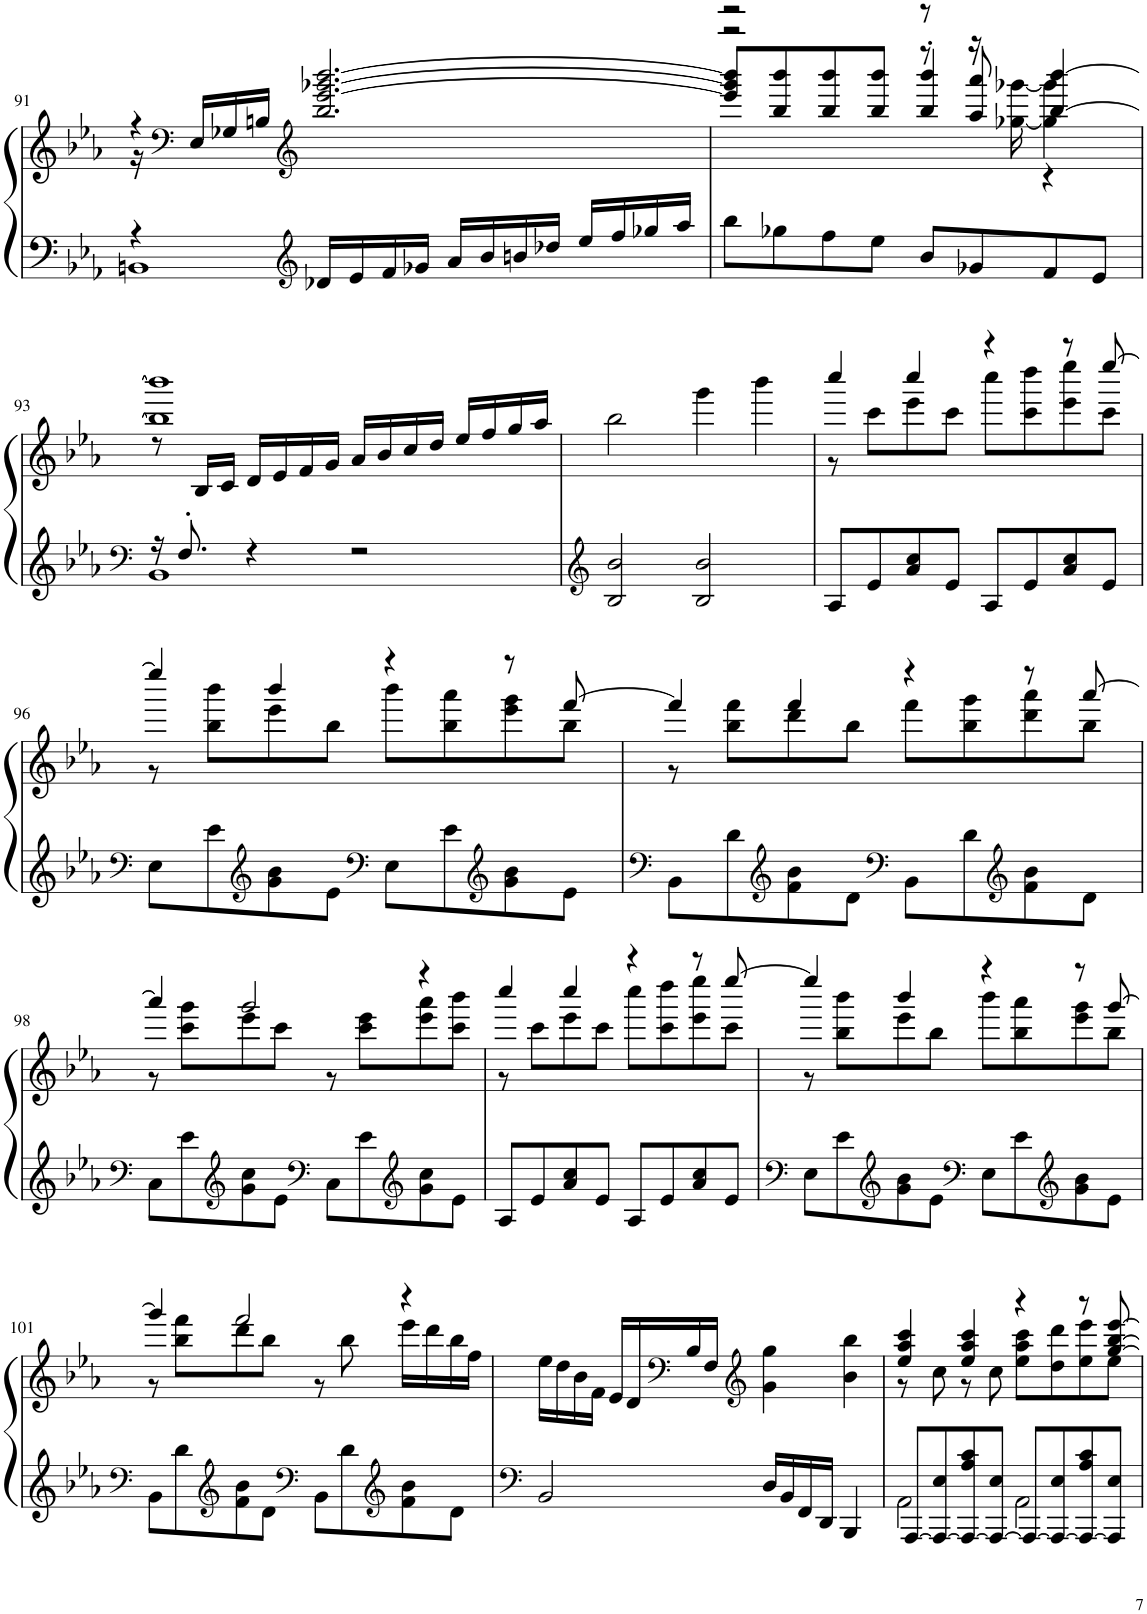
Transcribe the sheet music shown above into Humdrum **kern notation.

**kern	**kern
*part1	*part1
*staff2	*staff1
*I"Piano, Klavier	*
*I'Pno.	*
!!LO:PB:g=z
*clefF4	*clefG2
*k[b-e-a-]	*k[b-e-a-]
*M4/4	*M4/4
=91	=91
*^	*^
4r	1BBn	4r	16r
*	*	*clefF4	*
.	.	.	16E-/LL
.	.	.	16G-X/
.	.	.	16Bn/JJ
*clefG2	*	*clefG2	*
16d-X/LL	.	2.bb-/	[2.eee-/ [2.ggg-X/ [2.bbb-/
16e-/	.	.	.
16f/	.	.	.
16g-X/JJ	.	.	.
16a-/LL	.	.	.
16b-/	.	.	.
16bn/	.	.	.
16dd-X/JJ	.	.	.
16ee-/LL	.	.	.
16ff/	.	.	.
16gg-X/	.	.	.
16aa-/JJ	.	.	.
*v	*v	*	*
=92	=92	=92
*	*	*^
8bb-\L	2r	2r	8eee-/] 8ggg-/] 8bbb-/]L
8gg-X\	.	.	8bb-/ 8bbb-/
8ff\	.	.	8bb-/ 8bbb-/
8ee-\J	.	.	8bb-/ 8bbb-/J
8b-/L	8r	8r	4bb-/' 4bbb-/'
8g-X/	8aa-/ 8aaa-/	16r	.
.	.	[16gg-X\ [16ggg-X\	.
8f/	[4bb-/ [4bbb-/	4gg-\] 4ggg-\]	4r
8e-/J	.	.	.
*	*v	*v	*v
!!LO:LB:g=z
=93	=93
*clefF4	*
*^	*^
16r	1BB-	1bb-] 1bbb-]	8r
8.F'/	.	.	.
.	.	.	16B-/LL
.	.	.	16c/JJ
4r	.	.	16d/LL
.	.	.	16e-/
.	.	.	16f/
.	.	.	16g/JJ
2r	.	.	16a-/LL
.	.	.	16b-/
.	.	.	16cc/
.	.	.	16dd/JJ
.	.	.	16ee-/LL
.	.	.	16ff/
.	.	.	16gg/
.	.	.	16aa-/JJ
*v	*v	*	*
*	*v	*v
=94	=94
*clefG2	*
2B-/ 2b-/	2bb-\
2B-/ 2b-/	4ggg\
.	4bbb-\
=95	=95
*	*^
8A-/L	4cccc/	8r
8e-/	.	8ccc\L
8a-/ 8cc/	4cccc/	8eee-\
8e-/J	.	8ccc\J
8A-/L	4r	8cccc\L
8e-/	.	8ccc\ 8dddd\
8a-/ 8cc/	8r	8eee-\ 8eeee-\
8e-/J	[8eeee-/	8ccc\J
!!LO:LB:g=z	!!
=96	=96	=96
*clefF4	*	*
8E-\L	4eeee-/]	8r
8e-\	.	8bb-\ 8bbb-\L
*clefG2	*	*
8g\ 8b-\	4bbb-/	8eee-\
8e-\J	.	8bb-\J
*clefF4	*	*
8E-\L	4r	8bbb-\L
8e-\	.	8bb-\ 8aaa-\
*clefG2	*	*
8g\ 8b-\	8r	8eee-\ 8ggg\
8e-\J	[8fff/	8bb-\J
=97	=97	=97
*clefF4	*	*
8BB-\L	4fff/]	8r
8d\	.	8bb-\ 8fff\L
*clefG2	*	*
8f\ 8b-\	4fff/	8ddd\
8d\J	.	8bb-\J
*clefF4	*	*
8BB-\L	4r	8fff\L
8d\	.	8bb-\ 8ggg\
*clefG2	*	*
8f\ 8b-\	8r	8ddd\ 8aaa-\
8d\J	[8aaa-/	8bb-\J
!!LO:LB:g=z	!!
=98	=98	=98
*clefF4	*	*
8C\L	4aaa-/]	8r
8e-\	.	8ccc\ 8ggg\L
*clefG2	*	*
8g\ 8cc\	2ggg/	8eee-\
8e-\J	.	8ccc\J
*clefF4	*	*
8C\L	.	8r
8e-\	.	8ccc\ 8eee-\L
*clefG2	*	*
8g\ 8cc\	4r	8eee-\ 8aaa-\
8e-\J	.	8ccc\ 8bbb-\J
=99	=99	=99
8A-/L	4cccc/	8r
8e-/	.	8ccc\L
8a-/ 8cc/	4cccc/	8eee-\
8e-/J	.	8ccc\J
8A-/L	4r	8cccc\L
8e-/	.	8ccc\ 8dddd\
8a-/ 8cc/	8r	8eee-\ 8eeee-\
8e-/J	[8eeee-/	8ccc\J
=100	=100	=100
*clefF4	*	*
8E-\L	4eeee-/]	8r
8e-\	.	8bb-\ 8bbb-\L
*clefG2	*	*
8g\ 8b-\	4bbb-/	8eee-\
8e-\J	.	8bb-\J
*clefF4	*	*
8E-\L	4r	8bbb-\L
8e-\	.	8bb-\ 8aaa-\
*clefG2	*	*
8g\ 8b-\	8r	8eee-\ 8ggg\
8e-\J	[8ggg/	8bb-\J
!!LO:LB:g=z	!!
=101	=101	=101
*clefF4	*	*
8BB-\L	4ggg/]	8r
8d\	.	8bb-\ 8fff\L
*clefG2	*	*
8f\ 8b-\	2fff/	8ddd\
8d\J	.	8bb-\J
*clefF4	*	*
8BB-\L	.	8r
8d\	.	8bb-\
*clefG2	*	*
8f\ 8b-\	4r	16eee-\LL
.	.	16ddd\
8d\J	.	16bb-\
.	.	16ff\JJ
*	*v	*v
=102	=102
*clefF4	*
2BB-/	16ee-\LL
.	16dd\
.	16b-\
.	16f\JJ
.	16e-/LL
.	16d/
*	*clefF4
.	16B-/
.	16F/JJ
*	*clefG2
16D/LL	4g\ 4gg\
16BB-/	.
16FF/	.
16DD/JJ	.
4BBB-/	4b-\ 4bb-\
=103	=103
*^	*^
[8AAA-/L	2AA-\	4ee-/ 4aa-/ 4ccc/	8r
8AAA-/_ 8E-/	.	.	8cc\
8AAA-/_ 8A-/ 8c/	.	4ee-/ 4aa-/ 4ccc/	8r
8AAA-/_ 8E-/J	.	.	8cc\
8AAA-/L_	2AA-\	4r	8ee-\ 8aa-\ 8ccc\L
8AAA-/_ 8E-/	.	.	8dd\ 8ddd\
8AAA-/_ 8A-/ 8c/	.	8r	8ee-\ 8eee-\
8AAA-/] 8E-/J	.	[8gg/ [8bb-/ [8eee-/	8ee-\J
*v	*v	*	*
*	*v	*v
=	=
*-	*-
